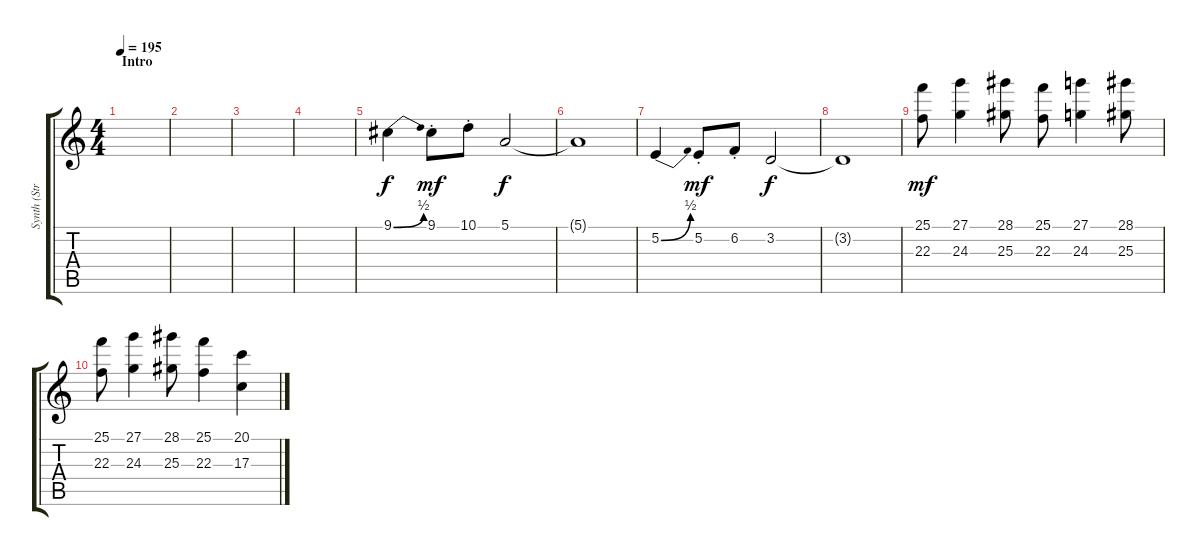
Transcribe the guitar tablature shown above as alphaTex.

\track ("Synth (Strings)" "Synth (Str") {instrument stringensemble1}
\staff {score tabs}
\tuning (E4 B3 G3 D3 A2 E2) {hide}
\ts (4 4)
\section ("" "Intro")
\tempo 195
\clef g2
\ks c
|
|
|
|
9.1{be (bend 0 0 60 2)}.4 9.1{st}.8{dy mf} 10.1{st}.8 5.1.2{dy f} |
5.1{t}.1 |
5.2{be (bend 0 0 60 2)}.4 5.2{st}.8{dy mf} 6.2{st}.8 3.2.2{dy f} |
3.2{t}.1 |
(25.1 22.3).8{dy mf} (27.1 24.3).4 (28.1 25.3).8 (25.1 22.3).8 (27.1 24.3).4 (28.1 25.3).8 |
(25.1 22.3).8 (27.1 24.3).4 (28.1 25.3).8 (25.1 22.3).4 (20.1 17.3).4
